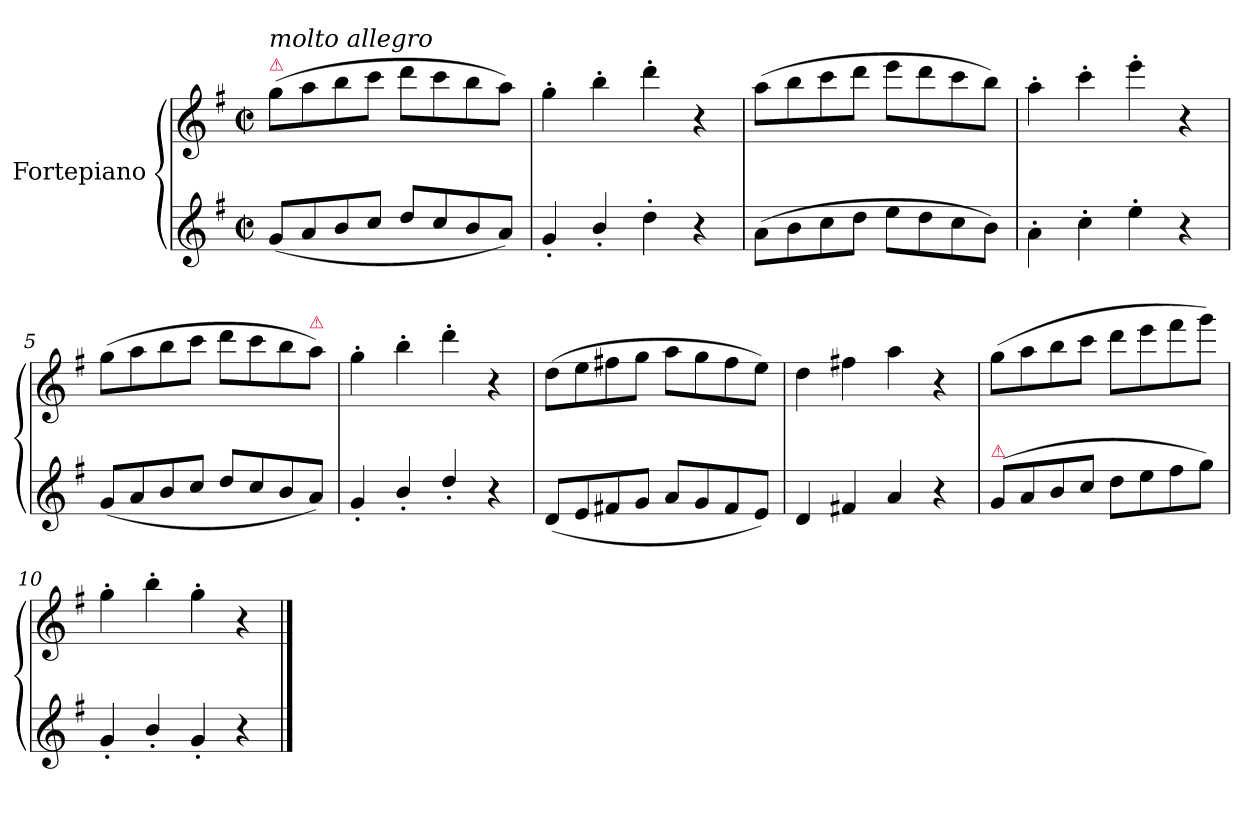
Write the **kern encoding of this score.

**kern	**kern	**dynam
*part1	*part1	*part1
*staff2	*staff1	*staff1/2
*I"Fortepiano	*	*
*clefG2	*clefG2	*
*k[f#]	*k[f#]	*
*M2/2	*M2/2	*
*met(c|)	*met(c|)	*
=1	=1	=1
!	!LO:TX:a:color=crimson:t=⚠	!
!	!LO:TX:a:i:t=molto allegro	!
!	!	!LO:DY:b:rj
(<8g/L	(>8gg\L	for
8a/	8aa\	.
8b/	8bb\	.
8cc/J	8ccc\J	.
8dd/L	8ddd\L	.
8cc/	8ccc\	.
8b/	8bb\	.
8a/J)	8aa\J)	.
=2	=2	=2
4g'</	4gg'>\	.
4b'</	4bb'>\	.
4dd'>\	4ddd'>\	.
4r	4r	.
=3	=3	=3
(>8a\L	(>8aa\L	.
8b\	8bb\	.
8cc\	8ccc\	.
8dd\J	8ddd\J	.
8ee\L	8eee\L	.
8dd\	8ddd\	.
8cc\	8ccc\	.
8b\J)	8bb\J)	.
=4	=4	=4
4a'>\	4aa'>\	.
4cc'>\	4ccc'>\	.
4ee'>\	4eee'>\	.
4r	4r	.
=5	=5	=5
(<8g/L	(>8gg\L	.
8a/	8aa\	.
8b/	8bb\	.
8cc/J	8ccc\J	.
8dd/L	8ddd\L	.
8cc/	8ccc\	.
8b/	8bb\	.
!	!LO:TX:a:color=crimson:t=⚠	!
8a/J)	8aa\J)	.
=6	=6	=6
4g'</	4gg'>\	.
4b'</	4bb'>\	.
4dd'</	4ddd'>\	.
4r	4r	.
=7	=7	=7
(<8d/L	(>8dd\L	.
8e/	8ee\	.
8f#X/	8ff#X\	.
8g/J	8gg\J	.
8a/L	8aa\L	.
8g/	8gg\	.
8f#/	8ff#\	.
8e/J)	8ee\J)	.
=8	=8	=8
4d/	4dd\	.
4f#X/	4ff#X\	.
4a/	4aa\	.
4r	4r	.
=9	=9	=9
!LO:TX:a:color=crimson:t=⚠	!	!
(<8g/L	(>8gg\L	.
8a/	8aa\	.
8b/	8bb\	.
8cc/J	8ccc\J	.
8dd\L	8ddd\L	.
8ee\	8eee\	.
8ff#\	8fff#\	.
8gg\J)	8ggg\J)	.
=10	=10	=10
4g'</	4gg'>\	.
4b'</	4bb'>\	.
4g'</	4gg'>\	.
4r	4r	.
==	==	==
*-	*-	*-
